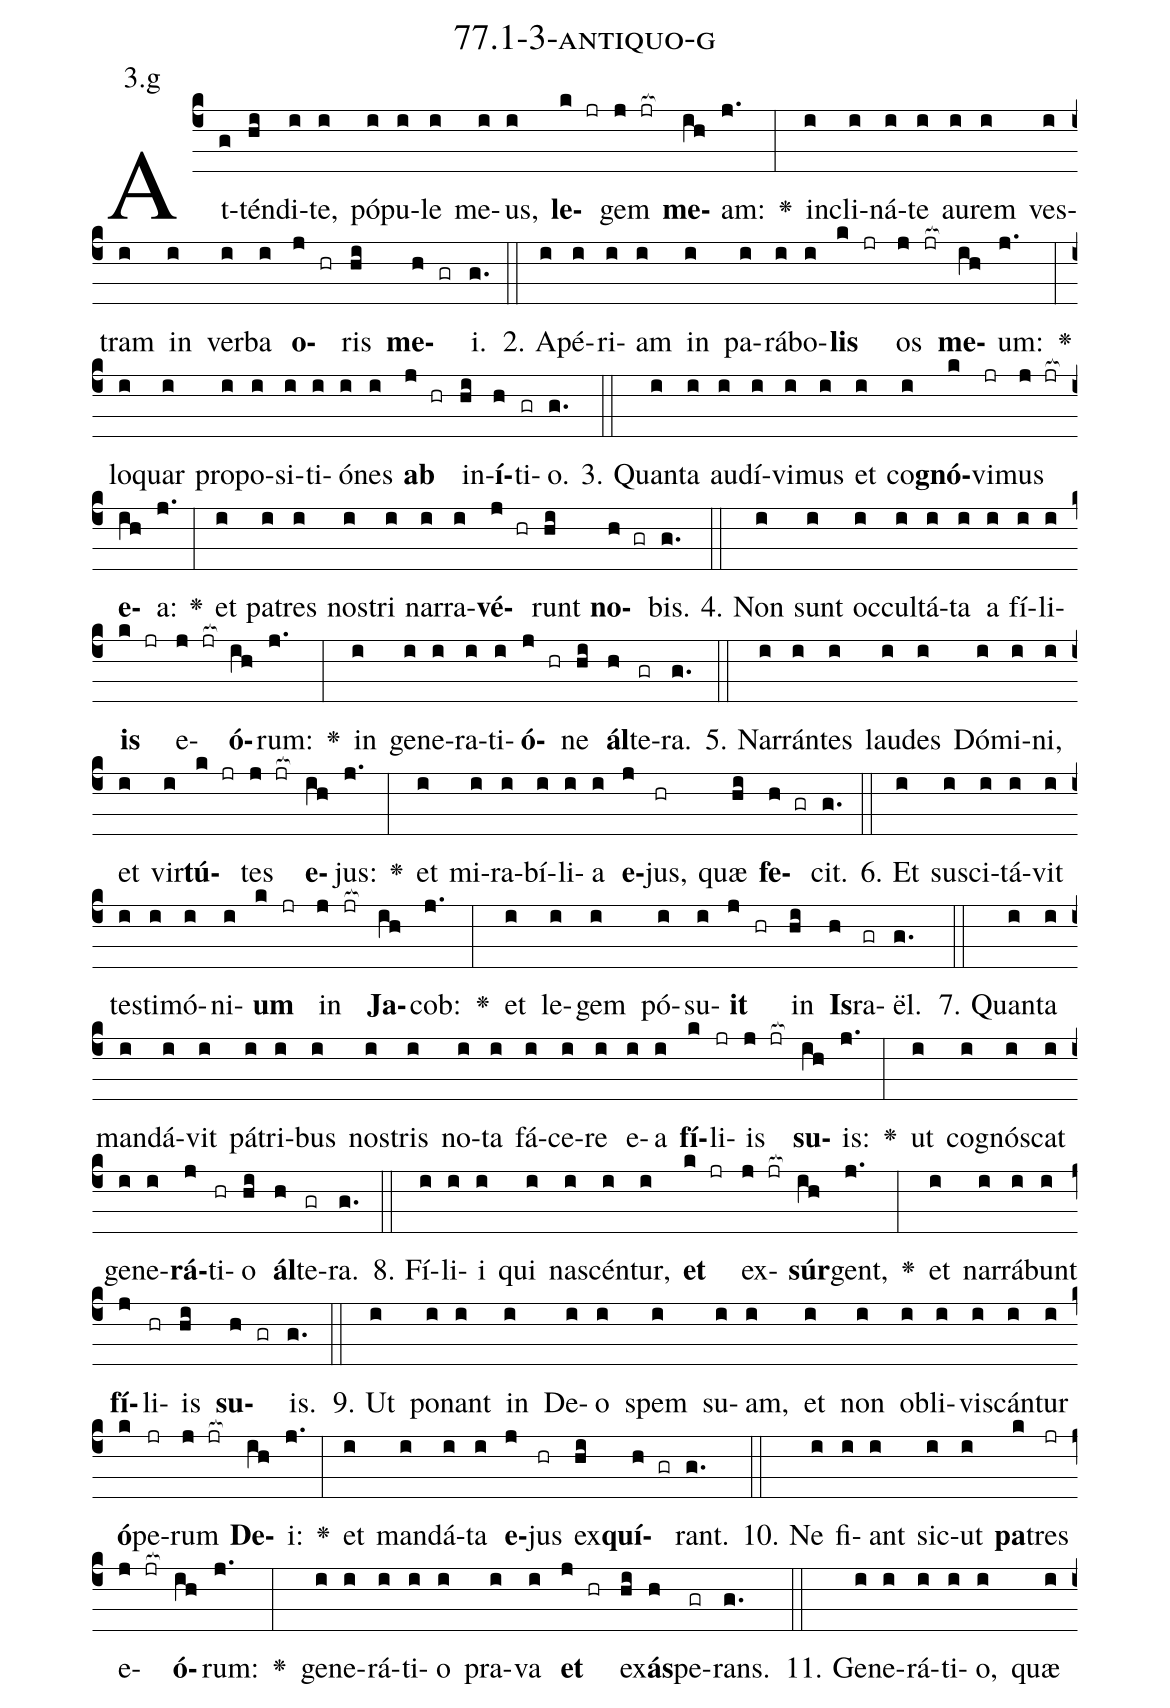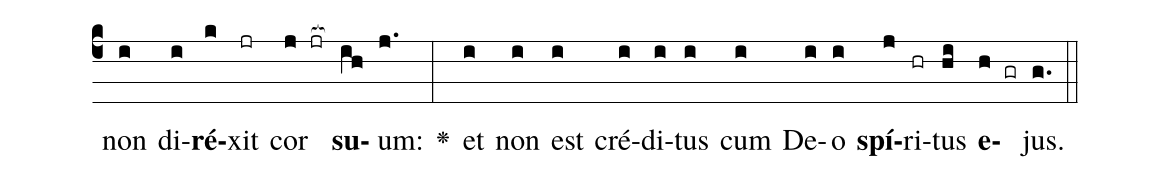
name: 77.1-3-antiquo-g;
annotation: 3.g;
%%
(c4)At(g)tén(hi)di(i)te,(i) pó(i)pu(i)le(i) me(i)us,(i) <b>le</b>(k jr)gem(j jr[ocb:1{]) <b>me</b>(ih[ocb:0}])am:(j.) <v>\greheightstar</v>(:) in(i)cli(i)ná(i)te(i) au(i)rem(i) ves(i)tram(i) in(i) ver(i)ba(i) <b>o</b>(j hr)ris(hi) <b>me</b>(h gr)i.(g.) (::)
2. A(i)pé(i)ri(i)am(i) in(i) pa(i)rá(i)bo(i)<b>lis</b>(k jr) os(j jr[ocb:1{]) <b>me</b>(ih[ocb:0}])um:(j.) <v>\greheightstar</v>(:) lo(i)quar(i) pro(i)po(i)si(i)ti(i)ó(i)nes(i) <b>ab</b>(j hr) in(hi)<b>í</b>(h)ti(gr)o.(g.) (::)
3. Quan(i)ta(i) au(i)dí(i)vi(i)mus(i) et(i) co(i)<b>gnó</b>(k)vi(jr)mus(j jr[ocb:1{]) <b>e</b>(ih[ocb:0}])a:(j.) <v>\greheightstar</v>(:) et(i) pa(i)tres(i) nos(i)tri(i) nar(i)ra(i)<b>vé</b>(j hr)runt(hi) <b>no</b>(h gr)bis.(g.) (::)
4. Non(i) sunt(i) oc(i)cul(i)tá(i)ta(i) a(i) fí(i)li(i)<b>is</b>(k jr) e(j jr[ocb:1{])<b>ó</b>(ih[ocb:0}])rum:(j.) <v>\greheightstar</v>(:) in(i) ge(i)ne(i)ra(i)ti(i)<b>ó</b>(j hr)ne(hi) <b>ál</b>(h)te(gr)ra.(g.) (::)
5. Nar(i)rán(i)tes(i) lau(i)des(i) Dó(i)mi(i)ni,(i) et(i) vir(i)<b>tú</b>(k jr)tes(j jr[ocb:1{]) <b>e</b>(ih[ocb:0}])jus:(j.) <v>\greheightstar</v>(:) et(i) mi(i)ra(i)bí(i)li(i)a(i) <b>e</b>(j)jus,(hr) quæ(hi) <b>fe</b>(h gr)cit.(g.) (::)
6. Et(i) su(i)sci(i)tá(i)vit(i) tes(i)ti(i)mó(i)ni(i)<b>um</b>(k jr) in(j jr[ocb:1{]) <b>Ja</b>(ih[ocb:0}])cob:(j.) <v>\greheightstar</v>(:) et(i) le(i)gem(i) pó(i)su(i)<b>it</b>(j hr) in(hi) <b>Is</b>(h)ra(gr)ël.(g.) (::)
7. Quan(i)ta(i) man(i)dá(i)vit(i) pá(i)tri(i)bus(i) nos(i)tris(i) no(i)ta(i) fá(i)ce(i)re(i) e(i)a(i) <b>fí</b>(k)li(jr)is(j jr[ocb:1{]) <b>su</b>(ih[ocb:0}])is:(j.) <v>\greheightstar</v>(:) ut(i) co(i)gnós(i)cat(i) ge(i)ne(i)<b>rá</b>(j)ti(hr)o(hi) <b>ál</b>(h)te(gr)ra.(g.) (::)
8. Fí(i)li(i)i(i) qui(i) na(i)scén(i)tur,(i) <b>et</b>(k jr) ex(j jr[ocb:1{])<b>súr</b>(ih[ocb:0}])gent,(j.) <v>\greheightstar</v>(:) et(i) nar(i)rá(i)bunt(i) <b>fí</b>(j)li(hr)is(hi) <b>su</b>(h gr)is.(g.) (::)
9. Ut(i) po(i)nant(i) in(i) De(i)o(i) spem(i) su(i)am,(i) et(i) non(i) ob(i)li(i)vis(i)cán(i)tur(i) <b>ó</b>(k)pe(jr)rum(j jr[ocb:1{]) <b>De</b>(ih[ocb:0}])i:(j.) <v>\greheightstar</v>(:) et(i) man(i)dá(i)ta(i) <b>e</b>(j)jus(hr) ex(hi)<b>quí</b>(h gr)rant.(g.) (::)
10. Ne(i) fi(i)ant(i) sic(i)ut(i) <b>pa</b>(k)tres(jr) e(j jr[ocb:1{])<b>ó</b>(ih[ocb:0}])rum:(j.) <v>\greheightstar</v>(:) ge(i)ne(i)rá(i)ti(i)o(i) pra(i)va(i) <b>et</b>(j hr) ex(hi)<b>ás</b>(h)pe(gr)rans.(g.) (::)
11. Ge(i)ne(i)rá(i)ti(i)o,(i) quæ(i) non(i) di(i)<b>ré</b>(k)xit(jr) cor(j jr[ocb:1{]) <b>su</b>(ih[ocb:0}])um:(j.) <v>\greheightstar</v>(:) et(i) non(i) est(i) cré(i)di(i)tus(i) cum(i) De(i)o(i) <b>spí</b>(j)ri(hr)tus(hi) <b>e</b>(h gr)jus.(g.) (::)
